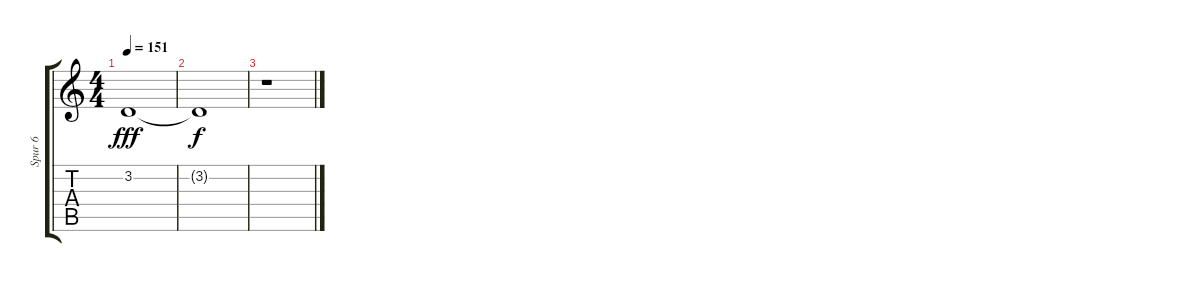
\track ("Spur 6" "Spur 6") {instrument fx7echoes}
\staff {score tabs}
\tuning (E4 B3 G3 D3 A2 E2) {hide}
\ts (4 4)
\tempo 151
\clef g2
\ks c
3.2.1{dy fff} |
3.2{t}.1{dy f} |
r.1
